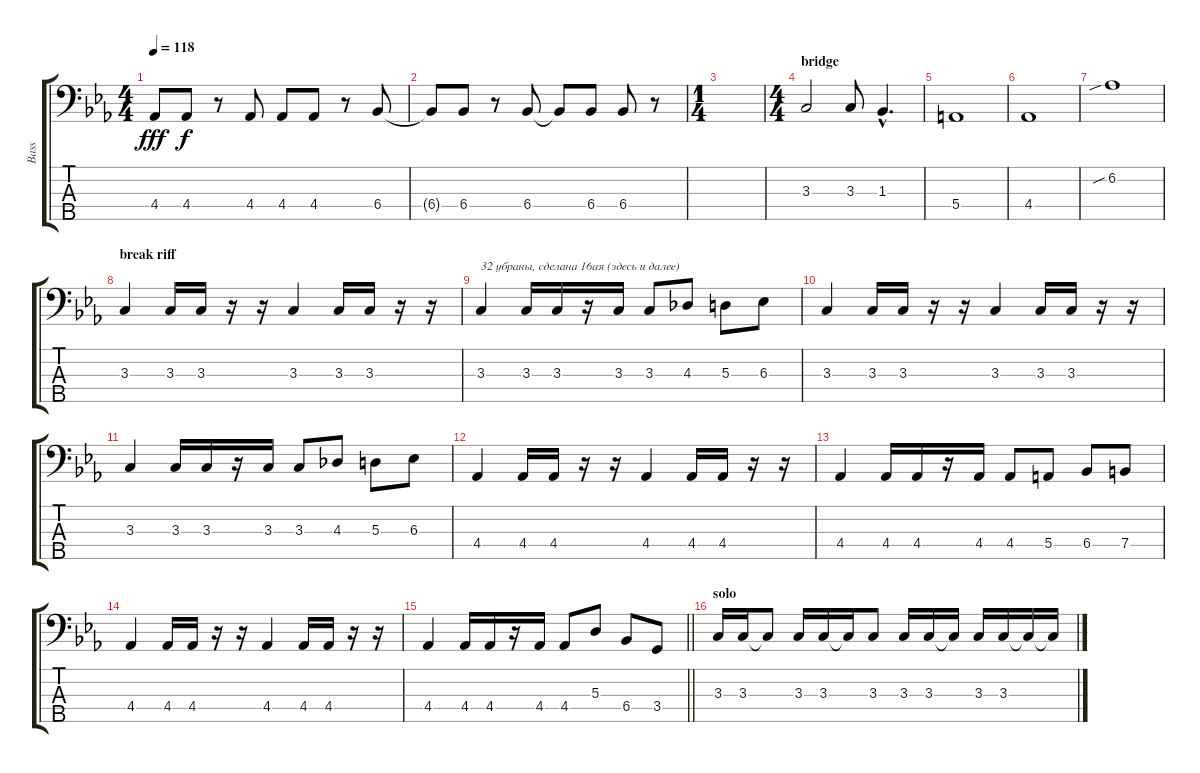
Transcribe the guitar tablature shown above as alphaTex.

\track ("Bass" "Bass") {instrument electricbassfinger}
\staff {score tabs}
\tuning (G2 D2 A1 E1 B0) {hide}
\ts (4 4)
\tempo 118
\clef f4
\ks cminor
4.4.8{dy fff} 4.4.8{dy f} r.8 4.4.8 4.4.8 4.4.8 r.8 6.4.8 |
6.4{t}.8 6.4.8 r.8 6.4.8 6.4{t}.8 6.4.8 6.4.8 r.8 |
\ts (1 4)
|
\ts (4 4)
\section ("" "bridge")
3.3.2 3.3.8 1.3{hac}.4{d} |
5.4.1 |
4.4.1 |
6.2{sib}.1 |
\section ("" "break riff")
3.3.4 3.3.16 3.3.16 r.16 r.16 3.3.4 3.3.16 3.3.16 r.16 r.16 |
3.3.4{txt "32 убраны, сделана 16ая (здесь и далее)"} 3.3.16 3.3.16 r.16 3.3.16 3.3.8 4.3.8 5.3.8 6.3.8 |
3.3.4 3.3.16 3.3.16 r.16 r.16 3.3.4 3.3.16 3.3.16 r.16 r.16 |
3.3.4 3.3.16 3.3.16 r.16 3.3.16 3.3.8 4.3.8 5.3.8 6.3.8 |
4.4.4 4.4.16 4.4.16 r.16 r.16 4.4.4 4.4.16 4.4.16 r.16 r.16 |
4.4.4 4.4.16 4.4.16 r.16 4.4.16 4.4.8 5.4.8 6.4.8 7.4.8 |
4.4.4 4.4.16 4.4.16 r.16 r.16 4.4.4 4.4.16 4.4.16 r.16 r.16 |
\barLineRight lightlight
4.4.4 4.4.16 4.4.16 r.16 4.4.16 4.4.8 5.3.8 6.4.8 3.4.8 |
\section ("" "solo")
3.3.16 3.3.16 3.3{t}.8 3.3.16 3.3.16 3.3{t}.16 3.3.8 3.3.16 3.3.16 3.3{t}.16 3.3.16 3.3.16 3.3{t}.16 3.3{t}.16
